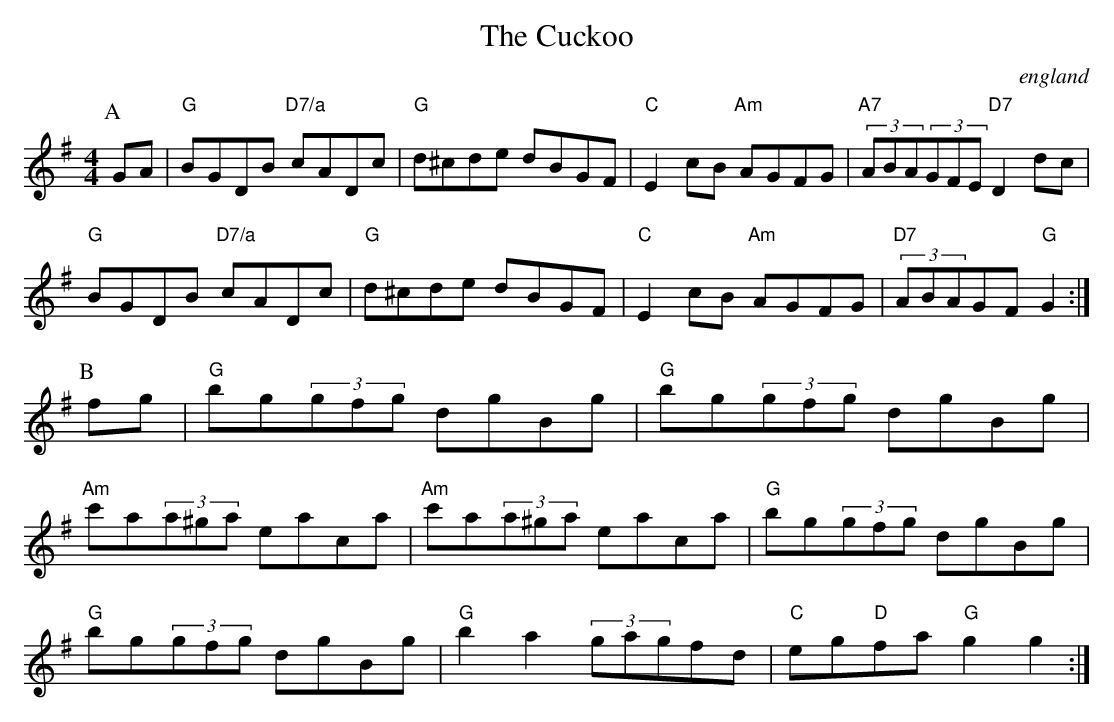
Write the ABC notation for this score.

X:1
T:The Cuckoo
O:england
M:4/4
L:1/8
K:G
P:A
GA|"G"BGDB "D7/a"cADc|"G"d^cde dBGF|"C"E2cB "Am"AGFG|"A7"(3ABA(3GFE "D7"D2dc|
"G"BGDB "D7/a"cADc|"G"d^cde dBGF|"C"E2cB "Am"AGFG|"D7"(3ABAGF "G"G2:|
P:B
fg|"G"bg(3gfg dgBg|"G"bg(3gfg dgBg|
"Am"c'a(3a^ga eaca|"Am"c'a(3a^ga eaca|"G"bg(3gfg dgBg|
"G"bg(3gfg dgBg|"G"b2a2 (3gagfd|"C"eg"D"fa "G"g2g2:|
